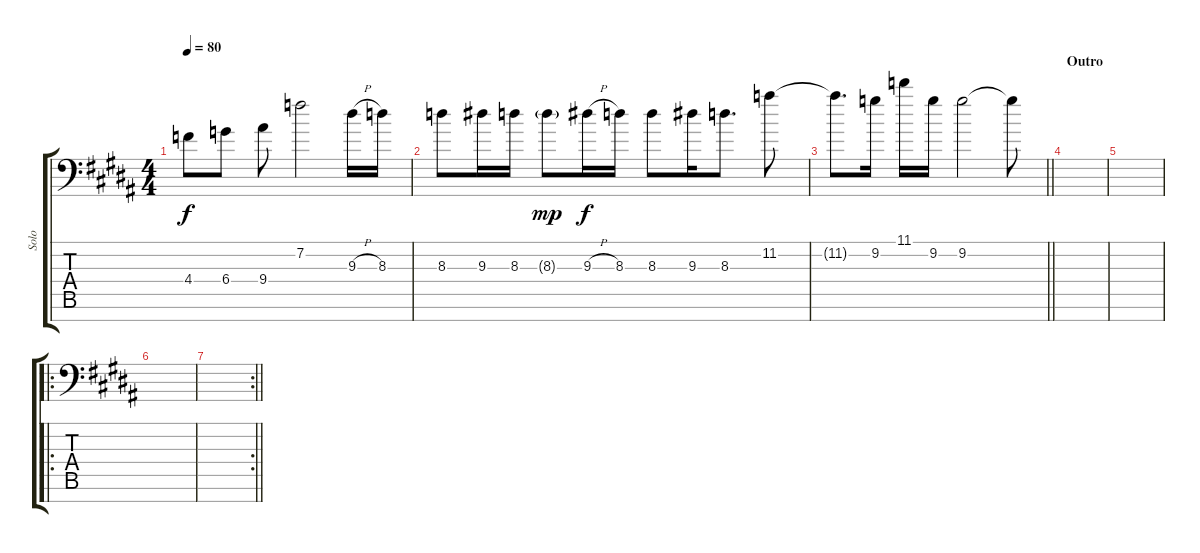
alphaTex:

\track ("Solo" "Solo") {instrument acousticguitarsteel}
\staff {score tabs}
\tuning (Eb4 Bb3 Gb3 Db3 Ab2 Eb2 Bb1) {hide}
\ts (4 4)
\tempo 80
\clef f4
\ks b
4.4.8{dy f} 6.4.8 9.4.8 7.2.2 9.3{h}.16 8.3.16 |
8.3.8 9.3.16 8.3.16 8.3{g}.8{dy mp} 9.3{h}.16{dy f} 8.3.16 8.3.8 9.3.16 8.3.8{d} 11.2.8 |
\barLineRight lightlight
11.2{t}.8{d} 9.2.16 11.1.16 9.2.16 9.2.2 9.2{t}.8 |
\section ("" "Outro")
|
|
\ro
|
\rc 2
\barLineRight lightlight
